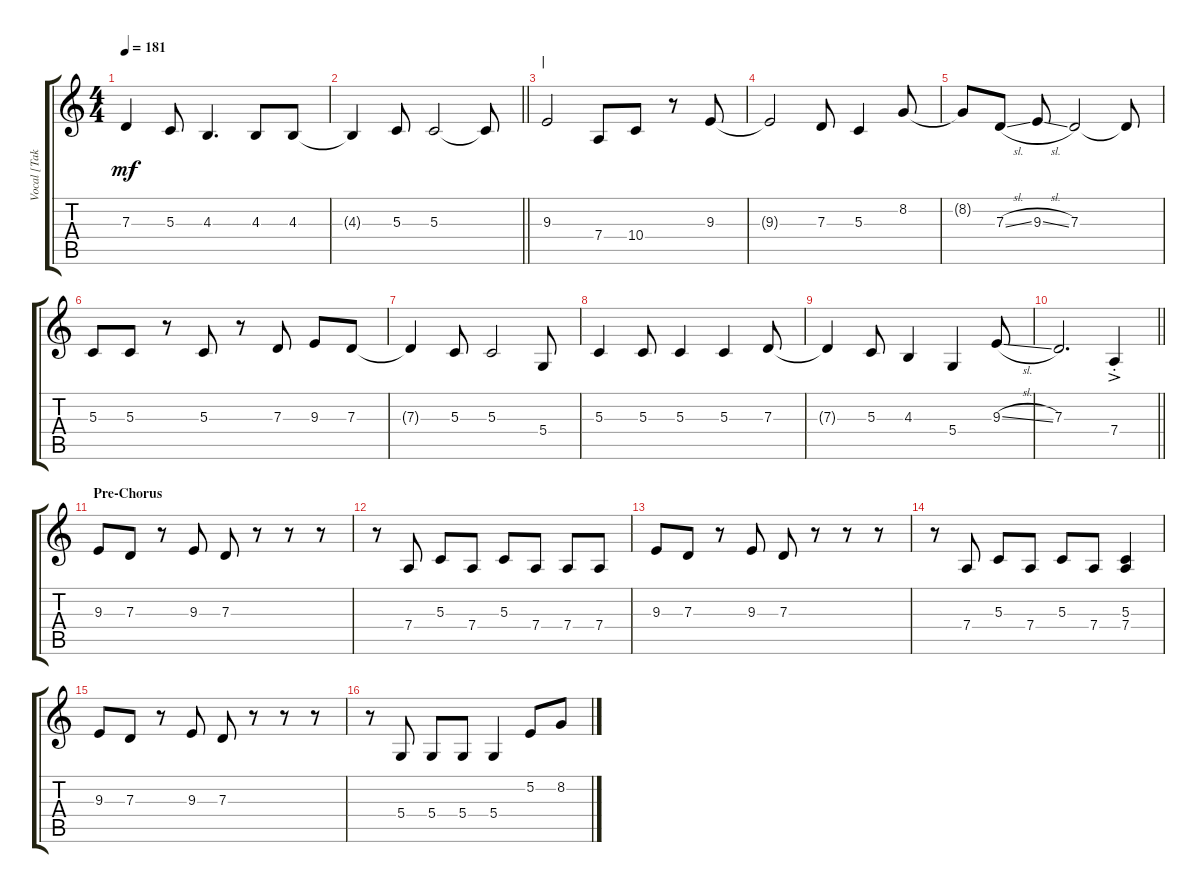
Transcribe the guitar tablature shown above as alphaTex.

\track ("Vocal [Taka]" "Vocal [Tak") {instrument recorder}
\staff {score tabs}
\tuning (E4 B3 G3 D3 A2 E2) {hide}
\ts (4 4)
\tempo 181
\clef g2
\ks c
7.3{t}.4{dy mf} 5.3.8 4.3.4{d} 4.3.8 4.3.8 |
\barLineRight lightlight
4.3{t}.4 5.3.8 5.3.2 5.3{t}.8 |
\section ("" "|")
9.3.2 7.4.8 10.4.8 r.8 9.3.8 |
9.3{t}.2 7.3.8 5.3.4 8.2.8 |
8.2{t}.8 7.3{sl}.8 9.3{sl}.8 7.3.2 7.3{t}.8 |
5.3.8 5.3.8 r.8 5.3.8 r.8 7.3.8 9.3.8 7.3.8 |
7.3{t}.4 5.3.8 5.3.2 5.4.8 |
5.3.4 5.3.8 5.3.4 5.3.4 7.3.8 |
7.3{t}.4 5.3.8 4.3.4 5.4.4 9.3{sl}.8 |
\barLineRight lightlight
7.3.2{d} 7.4{ac st}.4 |
\section ("" "Pre-Chorus")
9.3.8 7.3.8 r.8 9.3.8 7.3.8 r.8 r.8 r.8 |
r.8 7.4.8 5.3.8 7.4.8 5.3.8 7.4.8 7.4.8 7.4.8 |
9.3.8 7.3.8 r.8 9.3.8 7.3.8 r.8 r.8 r.8 |
r.8 7.4.8 5.3.8 7.4.8 5.3.8 7.4.8 (5.3 7.4).4 |
9.3.8 7.3.8 r.8 9.3.8 7.3.8 r.8 r.8 r.8 |
r.8 5.4.8 5.4.8 5.4.8 5.4.4 5.2.8 8.2.8
